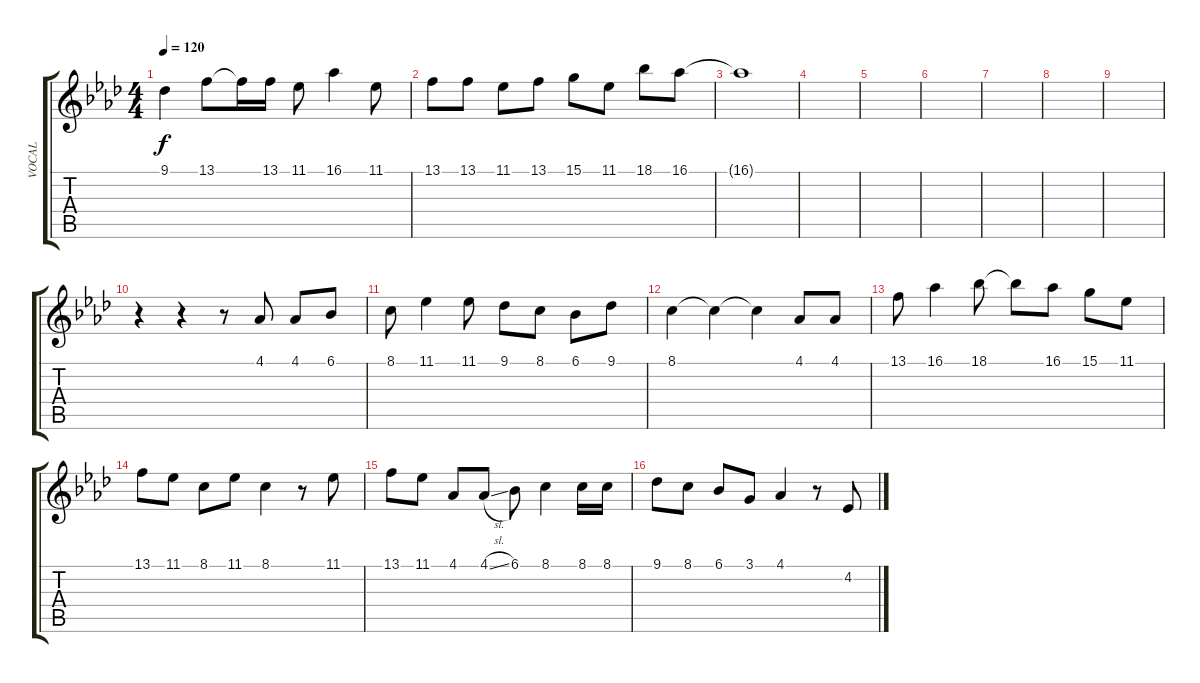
\track ("VOCAL" "VOCAL") {instrument oboe}
\staff {score tabs}
\tuning (E4 B3 G3 D3 A2 E2) {hide}
\ts (4 4)
\tempo 120
\clef g2
\ks ab
9.1.4{dy f} 13.1.8 13.1{t}.16 13.1.16 11.1.8 16.1.4 11.1.8 |
13.1.8 13.1.8 11.1.8 13.1.8 15.1.8 11.1.8 18.1.8 16.1.8 |
16.1{t}.1 |
|
|
|
|
|
|
r.4 r.4 r.8 4.1.8 4.1.8 6.1.8 |
8.1.8 11.1.4 11.1.8 9.1.8 8.1.8 6.1.8 9.1.8 |
8.1.4 8.1{t}.4 8.1{t}.4 4.1.8 4.1.8 |
13.1.8 16.1.4 18.1.8 18.1{t}.8 16.1.8 15.1.8 11.1.8 |
13.1.8 11.1.8 8.1.8 11.1.8 8.1.4 r.8 11.1.8 |
13.1.8 11.1.8 4.1.8 4.1{sl}.8 6.1.8 8.1.4 8.1.16 8.1.16 |
9.1.8 8.1.8 6.1.8 3.1.8 4.1.4 r.8 4.2.8
